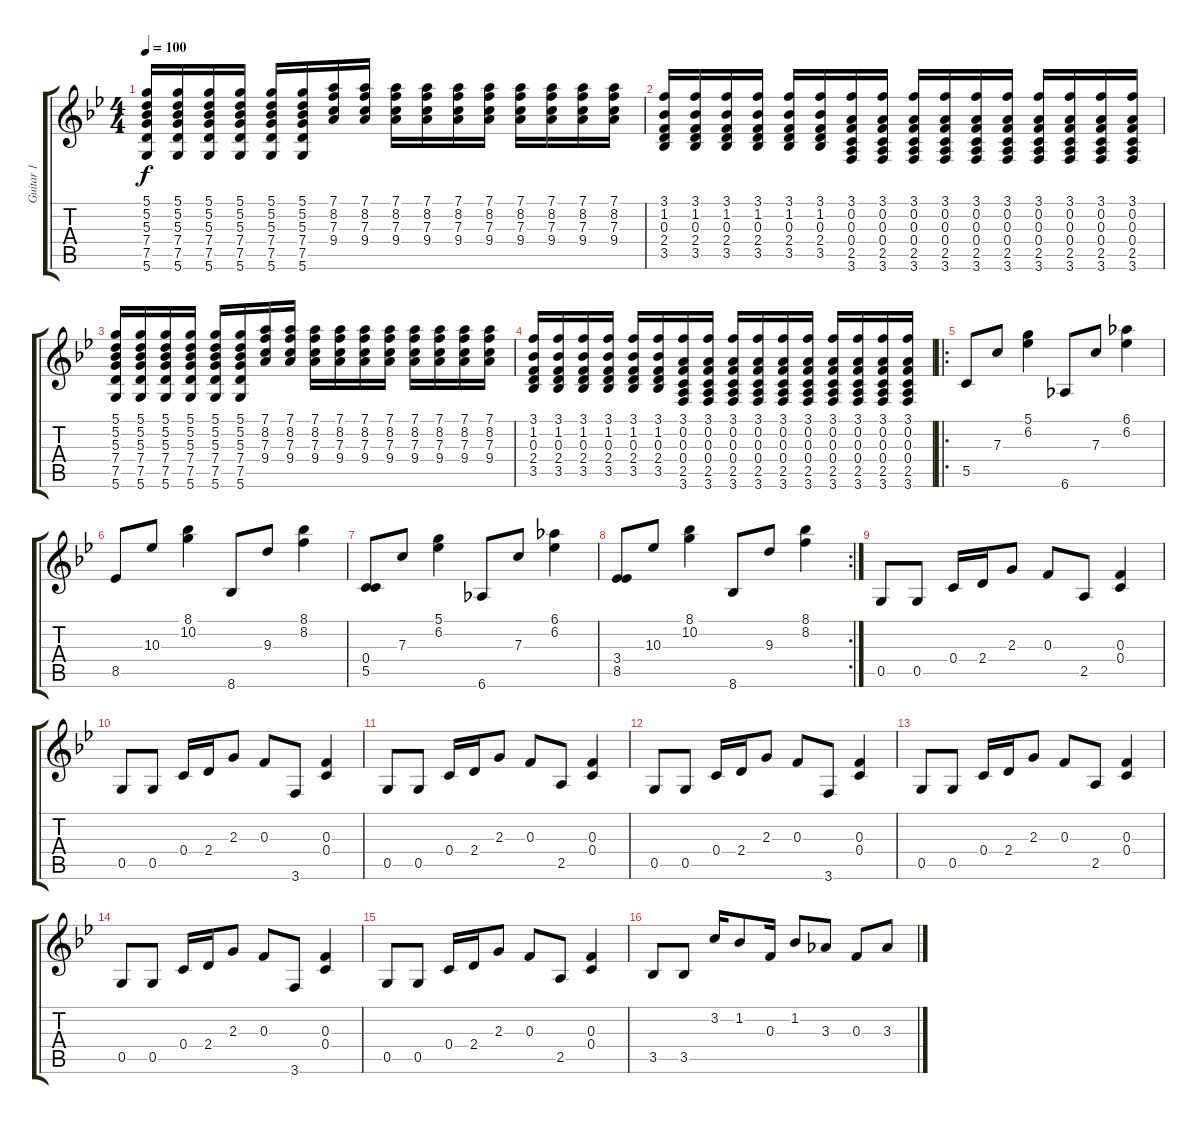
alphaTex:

\track ("Guitar 1" "Guitar 1") {instrument acousticguitarnylon}
\staff {score tabs}
\tuning (D4 A3 F3 C3 G2 D2) {hide}
\ts (4 4)
\tempo 100
\clef g2
\ks bb
(5.1 5.2 5.3 7.4 7.5 5.6).16{dy f} (5.1 5.2 5.3 7.4 7.5 5.6).16 (5.1 5.2 5.3 7.4 7.5 5.6).16 (5.1 5.2 5.3 7.4 7.5 5.6).16 (5.1 5.2 5.3 7.4 7.5 5.6).16 (5.1 5.2 5.3 7.4 7.5 5.6).16 (7.1 8.2 7.3 9.4).16 (7.1 8.2 7.3 9.4).16 (7.1 8.2 7.3 9.4).16 (7.1 8.2 7.3 9.4).16 (7.1 8.2 7.3 9.4).16 (7.1 8.2 7.3 9.4).16 (7.1 8.2 7.3 9.4).16 (7.1 8.2 7.3 9.4).16 (7.1 8.2 7.3 9.4).16 (7.1 8.2 7.3 9.4).16 |
(3.1 1.2 0.3 2.4 3.5).16 (3.1 1.2 0.3 2.4 3.5).16 (3.1 1.2 0.3 2.4 3.5).16 (3.1 1.2 0.3 2.4 3.5).16 (3.1 1.2 0.3 2.4 3.5).16 (3.1 1.2 0.3 2.4 3.5).16 (3.1 0.2 0.3 0.4 2.5 3.6).16 (3.1 0.2 0.3 0.4 2.5 3.6).16 (3.1 0.2 0.3 0.4 2.5 3.6).16 (3.1 0.2 0.3 0.4 2.5 3.6).16 (3.1 0.2 0.3 0.4 2.5 3.6).16 (3.1 0.2 0.3 0.4 2.5 3.6).16 (3.1 0.2 0.3 0.4 2.5 3.6).16 (3.1 0.2 0.3 0.4 2.5 3.6).16 (3.1 0.2 0.3 0.4 2.5 3.6).16 (3.1 0.2 0.3 0.4 2.5 3.6).16 |
(5.1 5.2 5.3 7.4 7.5 5.6).16 (5.1 5.2 5.3 7.4 7.5 5.6).16 (5.1 5.2 5.3 7.4 7.5 5.6).16 (5.1 5.2 5.3 7.4 7.5 5.6).16 (5.1 5.2 5.3 7.4 7.5 5.6).16 (5.1 5.2 5.3 7.4 7.5 5.6).16 (7.1 8.2 7.3 9.4).16 (7.1 8.2 7.3 9.4).16 (7.1 8.2 7.3 9.4).16 (7.1 8.2 7.3 9.4).16 (7.1 8.2 7.3 9.4).16 (7.1 8.2 7.3 9.4).16 (7.1 8.2 7.3 9.4).16 (7.1 8.2 7.3 9.4).16 (7.1 8.2 7.3 9.4).16 (7.1 8.2 7.3 9.4).16 |
(3.1 1.2 0.3 2.4 3.5).16 (3.1 1.2 0.3 2.4 3.5).16 (3.1 1.2 0.3 2.4 3.5).16 (3.1 1.2 0.3 2.4 3.5).16 (3.1 1.2 0.3 2.4 3.5).16 (3.1 1.2 0.3 2.4 3.5).16 (3.1 0.2 0.3 0.4 2.5 3.6).16 (3.1 0.2 0.3 0.4 2.5 3.6).16 (3.1 0.2 0.3 0.4 2.5 3.6).16 (3.1 0.2 0.3 0.4 2.5 3.6).16 (3.1 0.2 0.3 0.4 2.5 3.6).16 (3.1 0.2 0.3 0.4 2.5 3.6).16 (3.1 0.2 0.3 0.4 2.5 3.6).16 (3.1 0.2 0.3 0.4 2.5 3.6).16 (3.1 0.2 0.3 0.4 2.5 3.6).16 (3.1 0.2 0.3 0.4 2.5 3.6).16 |
\ro
5.5.8 7.3.8 (5.1 6.2).4 6.6.8 7.3.8 (6.1 6.2).4 |
8.5.8 10.3.8 (8.1 10.2).4 8.6.8 9.3.8 (8.1 8.2).4 |
(0.4 5.5).8 7.3.8 (5.1 6.2).4 6.6.8 7.3.8 (6.1 6.2).4 |
\rc 2
(3.4 8.5).8 10.3.8 (8.1 10.2).4 8.6.8 9.3.8 (8.1 8.2).4 |
0.5.8 0.5.8 0.4.16 2.4.16 2.3.8 0.3.8 2.5.8 (0.3 0.4).4 |
0.5.8 0.5.8 0.4.16 2.4.16 2.3.8 0.3.8 3.6.8 (0.3 0.4).4 |
0.5.8 0.5.8 0.4.16 2.4.16 2.3.8 0.3.8 2.5.8 (0.3 0.4).4 |
0.5.8 0.5.8 0.4.16 2.4.16 2.3.8 0.3.8 3.6.8 (0.3 0.4).4 |
0.5.8 0.5.8 0.4.16 2.4.16 2.3.8 0.3.8 2.5.8 (0.3 0.4).4 |
0.5.8 0.5.8 0.4.16 2.4.16 2.3.8 0.3.8 3.6.8 (0.3 0.4).4 |
0.5.8 0.5.8 0.4.16 2.4.16 2.3.8 0.3.8 2.5.8 (0.3 0.4).4 |
3.5.8 3.5.8 3.2.16 1.2.8 0.3.16 1.2.8 3.3.8 0.3.8 3.3.8
